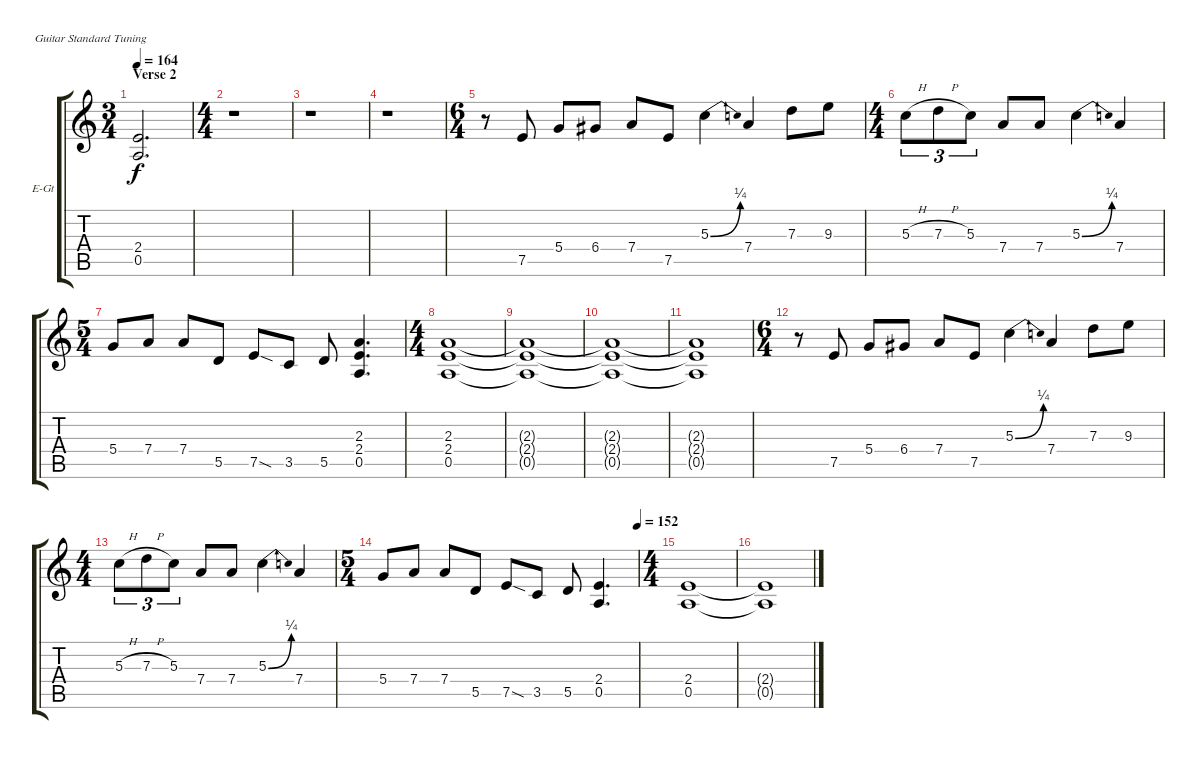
\defaultSystemsLayout 4
\bracketExtendMode groupsimilarinstruments
\firstSystemTrackNameOrientation horizontal
\otherSystemsTrackNameOrientation horizontal
\track ("Electric Guitar 2" "E-Gt") {instrument overdrivenguitar}
\staff {score tabs}
\tuning (E4 B3 G3 D3 A2 E2)
\ts (3 4)
\section ("" "Verse 2")
\tempo 164
\clef g2
\ks c
(0.5 2.4).2{d dy f} |
\ts (4 4)
r.1 |
r.1 |
r.1 |
\ts (6 4)
r.8 7.5.8 5.4.8 6.4.8 7.4.8 7.5.8 5.3{be (bend 0 0 60 1)}.4 7.4.4 7.3.8 9.3.8 |
\ts (4 4)
5.3{h}.8{tu (3 2)} 7.3{h}.8{tu (3 2)} 5.3.8{tu (3 2)} 7.4.8 7.4.8 5.3{be (bend 0 0 60 1)}.4 7.4.4 |
\ts (5 4)
5.4.8 7.4.8 7.4.8 5.5.8 7.5{sod}.8 3.5.8 5.5.8 (0.5 2.4 2.3).4{d} |
\ts (4 4)
(0.5 2.4 2.3).1 |
(0.5{t} 2.4{t} 2.3{t}).1 |
(0.5{t} 2.4{t} 2.3{t}).1 |
(0.5{t} 2.4{t} 2.3{t}).1 |
\ts (6 4)
r.8 7.5.8 5.4.8 6.4.8 7.4.8 7.5.8 5.3{be (bend 0 0 60 1)}.4 7.4.4 7.3.8 9.3.8 |
\ts (4 4)
5.3{h}.8{tu (3 2)} 7.3{h}.8{tu (3 2)} 5.3.8{tu (3 2)} 7.4.8 7.4.8 5.3{be (bend 0 0 60 1)}.4 7.4.4 |
\ts (5 4)
\tempo (152 1)
5.4.8 7.4.8 7.4.8 5.5.8 7.5{sod}.8 3.5.8 5.5.8 (0.5 2.4).4{d} |
\ts (4 4)
(2.4 0.5).1 |
(2.4{t} 0.5{t}).1
